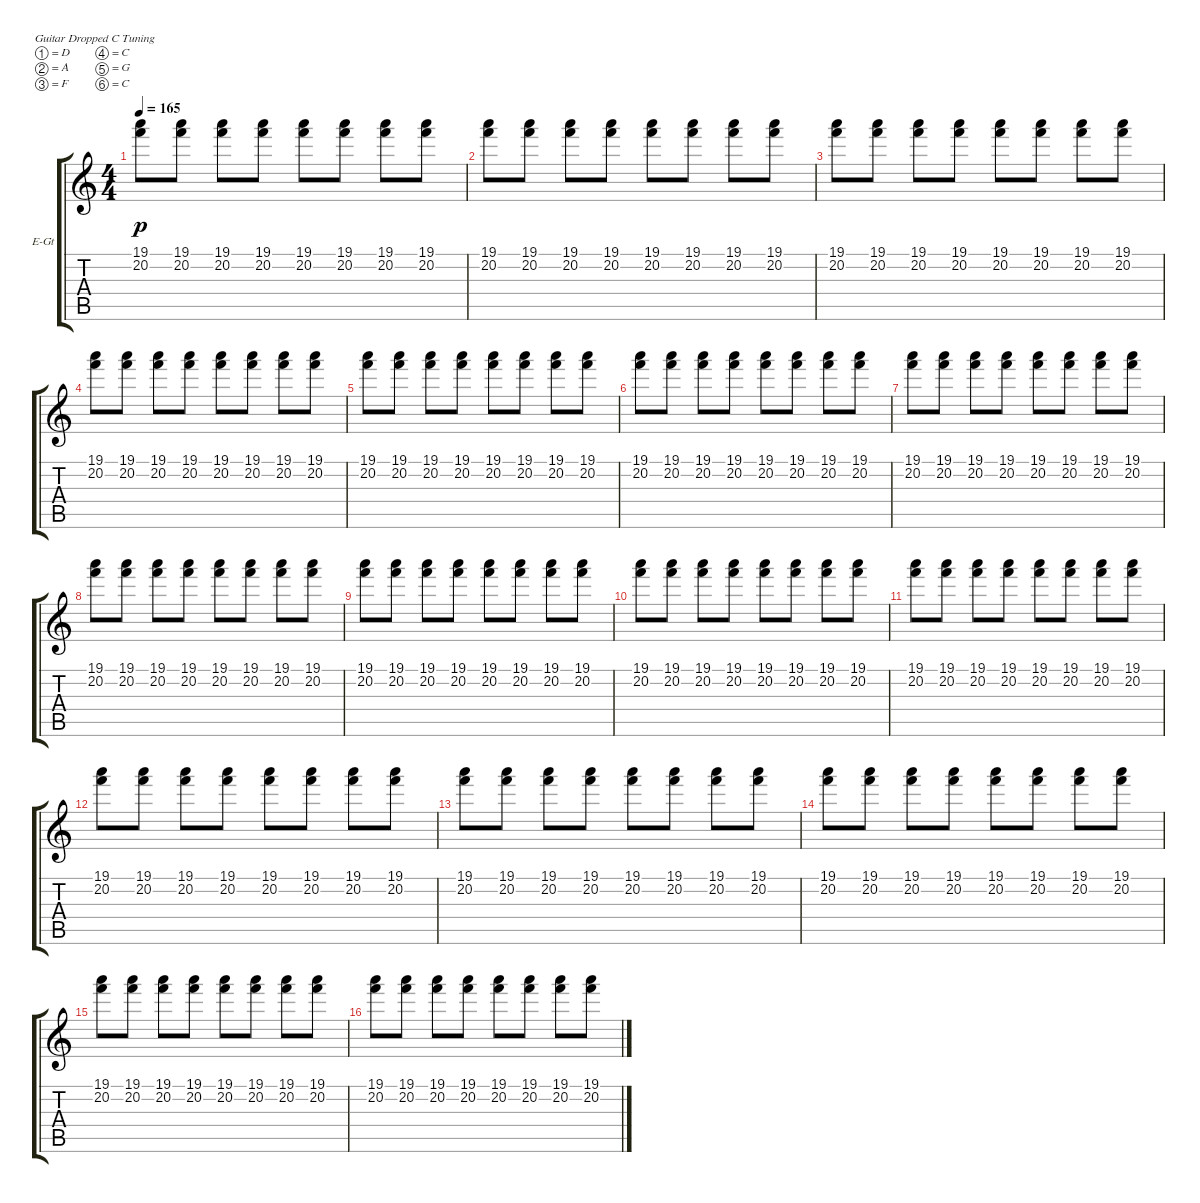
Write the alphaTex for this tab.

\defaultSystemsLayout 4
\bracketExtendMode groupsimilarinstruments
\firstSystemTrackNameOrientation horizontal
\otherSystemsTrackNameOrientation horizontal
\track ("Harmonics Right" "E-Gt") {instrument electricguitarclean}
\staff {score tabs}
\tuning (D4 A3 F3 C3 G2 C2)
\ts (4 4)
\tempo 165
\clef g2
\scale
0.333333
\ks c
(20.2 19.1).8{dy p} (19.1 20.2).8 (19.1 20.2).8 (19.1 20.2).8 (20.2 19.1).8 (19.1 20.2).8 (19.1 20.2).8 (19.1 20.2).8 |
\scale
0.333333 (20.2 19.1).8 (19.1 20.2).8 (19.1 20.2).8 (19.1 20.2).8 (20.2 19.1).8 (19.1 20.2).8 (19.1 20.2).8 (19.1 20.2).8 |
\scale
0.333333 (20.2 19.1).8 (19.1 20.2).8 (19.1 20.2).8 (19.1 20.2).8 (20.2 19.1).8 (19.1 20.2).8 (19.1 20.2).8 (19.1 20.2).8 |
\scale
0.333333 (20.2 19.1).8 (19.1 20.2).8 (19.1 20.2).8 (19.1 20.2).8 (20.2 19.1).8 (19.1 20.2).8 (19.1 20.2).8 (19.1 20.2).8 |
\scale
0.333333 (20.2 19.1).8 (19.1 20.2).8 (19.1 20.2).8 (19.1 20.2).8 (20.2 19.1).8 (19.1 20.2).8 (19.1 20.2).8 (19.1 20.2).8 |
\scale
0.333333 (20.2 19.1).8 (19.1 20.2).8 (19.1 20.2).8 (19.1 20.2).8 (20.2 19.1).8 (19.1 20.2).8 (19.1 20.2).8 (19.1 20.2).8 |
\scale
0.333333 (20.2 19.1).8 (19.1 20.2).8 (19.1 20.2).8 (19.1 20.2).8 (20.2 19.1).8 (19.1 20.2).8 (19.1 20.2).8 (19.1 20.2).8 |
\scale
0.333333 (20.2 19.1).8 (19.1 20.2).8 (19.1 20.2).8 (19.1 20.2).8 (20.2 19.1).8 (19.1 20.2).8 (19.1 20.2).8 (19.1 20.2).8 |
\scale
0.333333 (20.2 19.1).8 (19.1 20.2).8 (19.1 20.2).8 (19.1 20.2).8 (20.2 19.1).8 (19.1 20.2).8 (19.1 20.2).8 (19.1 20.2).8 |
\scale
0.333333 (20.2 19.1).8 (19.1 20.2).8 (19.1 20.2).8 (19.1 20.2).8 (20.2 19.1).8 (19.1 20.2).8 (19.1 20.2).8 (19.1 20.2).8 |
\scale
0.333333 (20.2 19.1).8 (19.1 20.2).8 (19.1 20.2).8 (19.1 20.2).8 (20.2 19.1).8 (19.1 20.2).8 (19.1 20.2).8 (19.1 20.2).8 |
\scale
0.333333 (20.2 19.1).8 (19.1 20.2).8 (19.1 20.2).8 (19.1 20.2).8 (20.2 19.1).8 (19.1 20.2).8 (19.1 20.2).8 (19.1 20.2).8 |
\scale
0.333333 (20.2 19.1).8 (19.1 20.2).8 (19.1 20.2).8 (19.1 20.2).8 (20.2 19.1).8 (19.1 20.2).8 (19.1 20.2).8 (19.1 20.2).8 |
\scale
0.333333 (20.2 19.1).8 (19.1 20.2).8 (19.1 20.2).8 (19.1 20.2).8 (20.2 19.1).8 (19.1 20.2).8 (19.1 20.2).8 (19.1 20.2).8 |
\scale
0.333333 (20.2 19.1).8 (19.1 20.2).8 (19.1 20.2).8 (19.1 20.2).8 (20.2 19.1).8 (19.1 20.2).8 (19.1 20.2).8 (19.1 20.2).8 |
\scale
0.333333 (20.2 19.1).8 (19.1 20.2).8 (19.1 20.2).8 (19.1 20.2).8 (20.2 19.1).8 (19.1 20.2).8 (19.1 20.2).8 (19.1 20.2).8
